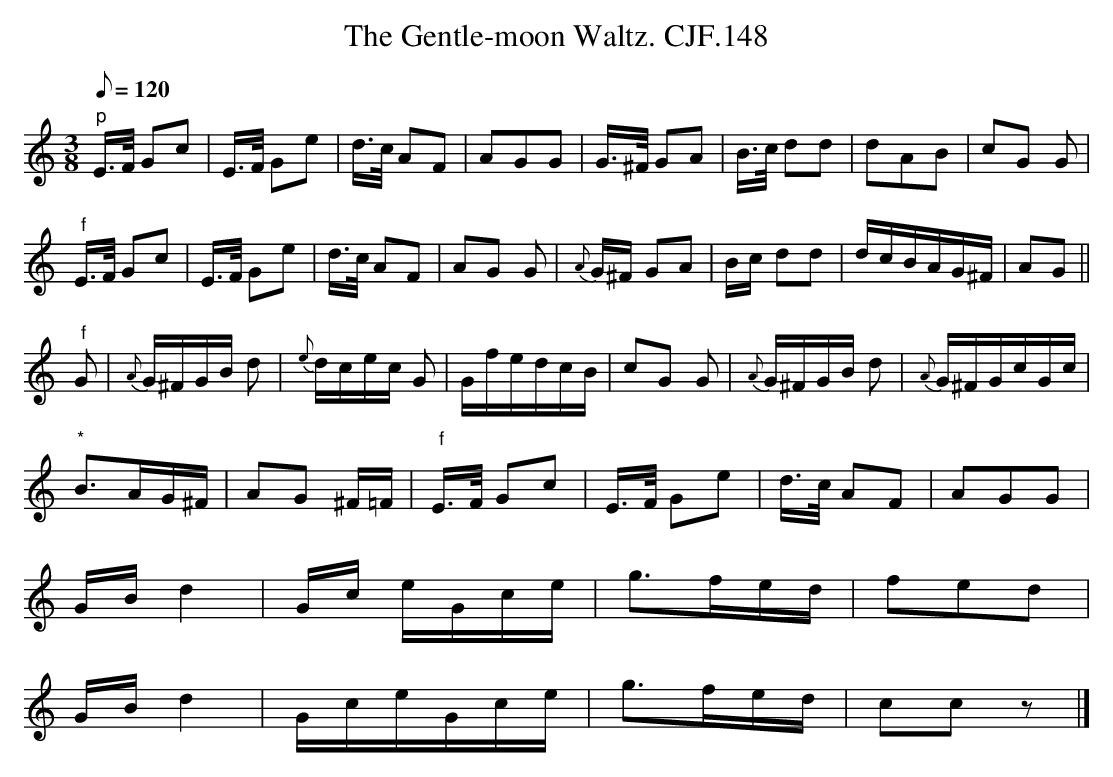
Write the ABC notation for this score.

X:1
T:Gentle-moon Waltz. CJF.148, The
M:3/8
L:1/16
Q:1/8=120
K:C
"p"E>F G2c2|E>F G2e2|d>c A2F2|A2G2G2|\
G>^F G2A2|B>c d2d2|d2A2B2|c2G2 G2|
" f"E>F G2c2|E>F G2e2|d>c A2F2|A2G2 G2|\
{A}G^F G2A2|Bc d2d2|dcBAG^F|A2G2||
" f"G2|{A}G^FGB d2|{e}dcec G2|GfedcB|\
c2G2 G2|{A}G^FGB d2|{A}G^FGcGc|
"*"B3AG^F|A2G2 ^F=F|" f"E>F G2c2|\
E>F G2e2|d>c A2F2|A2G2G2|
GBd4|Gc eGce|g3fed|f2e2d2|
GBd4|GceGce|g3fed|c2c2z2|]
